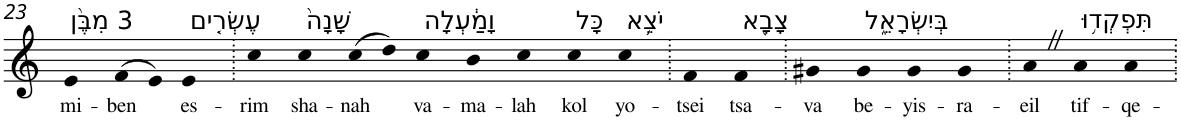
**kern	**text
*part1	*part1
*staff1	*staff1
*I"Piano	*
*I'Pno	*
!!LO:PB:g=z
*clefG2	*
*k[]	*
=23	=23
!LO:TX:a:t=3 מִבֶּ֨ן	!
!	!LO:LY:b
4e	mi-
!	!LO:LY:b
(>8f	-ben
8e)	.
!LO:TX:a:t=עֶשְׂרִ֤ים	!
!	!LO:LY:b
4e	es-
=24.	=24.
!	!LO:LY:b
4cc	-rim
!LO:TX:a:t=שָׁנָה֙	!
!	!LO:LY:b
4cc	sha-
!	!LO:LY:b
(>8cc	-nah
8dd)	.
!LO:TX:a:t=וָמַ֔עְלָה	!
!	!LO:LY:b
4cc	va-
!	!LO:LY:b
4b	-ma-
!	!LO:LY:b
4cc	-lah
!LO:TX:a:t=כָּל	!
!	!LO:LY:b
4cc	kol
!LO:TX:a:t=יֹצֵ֥א	!
!	!LO:LY:b
4cc	yo-
=25.	=25.
!	!LO:LY:b
4f	-tsei
!LO:TX:a:t=צָבָ֖א	!
!	!LO:LY:b
4f	tsa-
=26.	=26.
!	!LO:LY:b
4g#X	-va
!LO:TX:a:t=בְּיִשְׂרָאֵ֑ל	!
!	!LO:LY:b
4g#	be-
!	!LO:LY:b
4g#	-yis-
!	!LO:LY:b
4g#	-ra-
=27.	=27.
!	!LO:LY:b
4aZ	-eil
!LO:TX:a:t=תִּפְקְד֥וּ	!
!	!LO:LY:b
4a	tif-
!	!LO:LY:b
4a	-qe-
=.	=.
*-	*-
